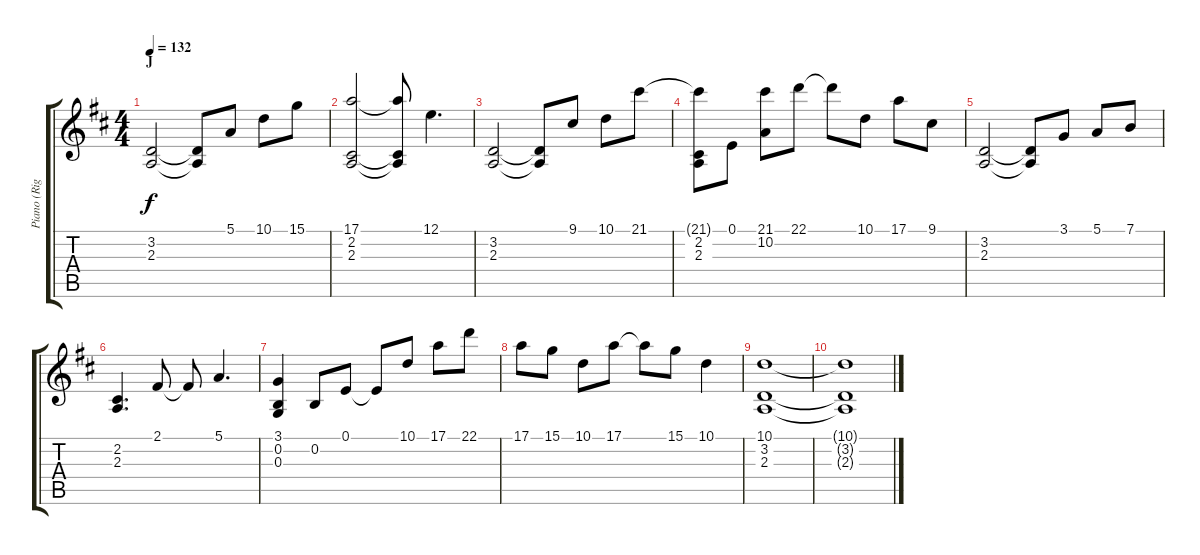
\track ("Piano (Right Hand)" "Piano (Rig") {instrument acousticgrandpiano}
\staff {score tabs}
\tuning (E4 B3 G3 D3 A2 E2) {hide}
\ts (4 4)
\section ("" "J")
\tempo 132
\clef g2
\ks d
(3.2 2.3).2{dy f} (3.2{t} 2.3{t}).8 5.1.8 10.1.8 15.1.8 |
(17.1 2.2 2.3).2 (17.1{t} 2.2{t} 2.3{t}).8 12.1.4{d} |
(3.2 2.3).2 (3.2{t} 2.3{t}).8 9.1.8 10.1.8 21.1.8 |
(21.1{t} 2.2 2.3).8 0.1.8 (21.1 10.2).8 22.1.8 22.1{t}.8 10.1.8 17.1.8 9.1.8 |
(3.2 2.3).2 (3.2{t} 2.3{t}).8 3.1.8 5.1.8 7.1.8 |
(2.2 2.3).4{d} 2.1.8 2.1{t}.8 5.1.4{d} |
(3.1 0.2 0.3).4 0.2.8 0.1.8 0.1{t}.8 10.1.8 17.1.8 22.1.8 |
17.1.8 15.1.8 10.1.8 17.1.8 17.1{t}.8 15.1.8 10.1.4 |
(10.1 3.2 2.3).1 |
(10.1{t} 3.2{t} 2.3{t}).1{volume 0}
